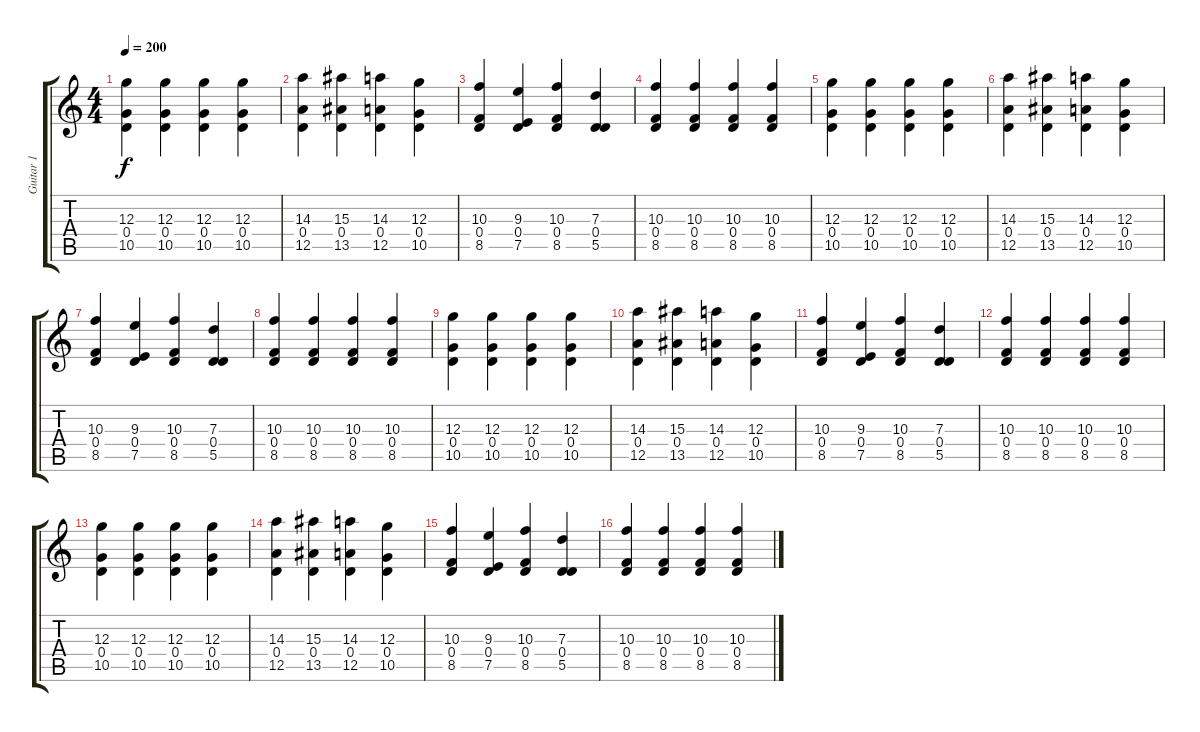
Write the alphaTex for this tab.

\track ("Guitar 1" "Guitar 1") {instrument overdrivenguitar}
\staff {score tabs}
\tuning (E4 B3 G3 D3 A2 E2) {hide}
\ts (4 4)
\tempo 200
\clef g2
\ks c
(12.3 0.4 10.5).4{dy f} (12.3 0.4 10.5).4 (12.3 0.4 10.5).4 (12.3 0.4 10.5).4 |
(14.3 0.4 12.5).4 (15.3 0.4 13.5).4 (14.3 0.4 12.5).4 (12.3 0.4 10.5).4 |
(10.3 0.4 8.5).4 (9.3 0.4 7.5).4 (10.3 0.4 8.5).4 (7.3 0.4 5.5).4 |
(10.3 0.4 8.5).4 (10.3 0.4 8.5).4 (10.3 0.4 8.5).4 (10.3 0.4 8.5).4 |
(12.3 0.4 10.5).4 (12.3 0.4 10.5).4 (12.3 0.4 10.5).4 (12.3 0.4 10.5).4 |
(14.3 0.4 12.5).4 (15.3 0.4 13.5).4 (14.3 0.4 12.5).4 (12.3 0.4 10.5).4 |
(10.3 0.4 8.5).4 (9.3 0.4 7.5).4 (10.3 0.4 8.5).4 (7.3 0.4 5.5).4 |
(10.3 0.4 8.5).4 (10.3 0.4 8.5).4 (10.3 0.4 8.5).4 (10.3 0.4 8.5).4 |
(12.3 0.4 10.5).4 (12.3 0.4 10.5).4 (12.3 0.4 10.5).4 (12.3 0.4 10.5).4 |
(14.3 0.4 12.5).4 (15.3 0.4 13.5).4 (14.3 0.4 12.5).4 (12.3 0.4 10.5).4 |
(10.3 0.4 8.5).4 (9.3 0.4 7.5).4 (10.3 0.4 8.5).4 (7.3 0.4 5.5).4 |
(10.3 0.4 8.5).4 (10.3 0.4 8.5).4 (10.3 0.4 8.5).4 (10.3 0.4 8.5).4 |
(12.3 0.4 10.5).4 (12.3 0.4 10.5).4 (12.3 0.4 10.5).4 (12.3 0.4 10.5).4 |
(14.3 0.4 12.5).4 (15.3 0.4 13.5).4 (14.3 0.4 12.5).4 (12.3 0.4 10.5).4 |
(10.3 0.4 8.5).4 (9.3 0.4 7.5).4 (10.3 0.4 8.5).4 (7.3 0.4 5.5).4 |
(10.3 0.4 8.5).4 (10.3 0.4 8.5).4 (10.3 0.4 8.5).4 (10.3 0.4 8.5).4
